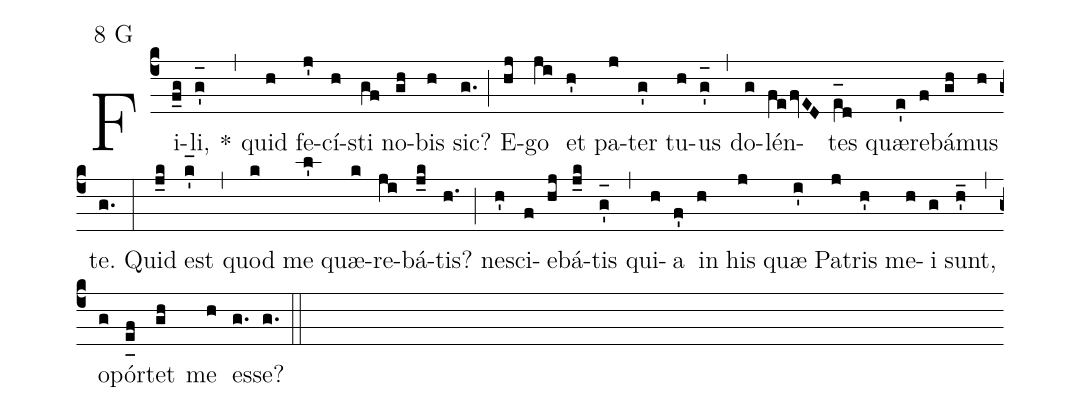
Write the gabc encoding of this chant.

mode:8 G;
%%
(c4) Fi(f_g)li,(g'_[oh:h]) *(,) quid(h) fe(j')cí(h)sti(gf) no(gh)bis(h) sic?(g.) (;) E(hj)go(ji) et(h') pa(j)ter(g') tu(h)us(g'_[oh:h]) (,) do(g)lén(fefvED)tes(e_[oh:h][ll:1]d) quæ(e')re(f)bá(gh)mus(h) te.(g.) (:) Quid(j_k) est(k'_[hl:1]) (,) quod(k) me(l') quæ(k)re(ji)bá(j_k)tis?(h.) (;) ne(h')sci(f)e(hj)bá(j_k)tis(g'_[oh:h]) (,) qui(h)a(f') in(h) his(j) quæ(i') Pa(j)tris(h') me(h)i(g) sunt,(h'_) (,) o(g)pór(e_[uh:l]f)tet(gh) me(h) es(g.)se?(g.) (::)
